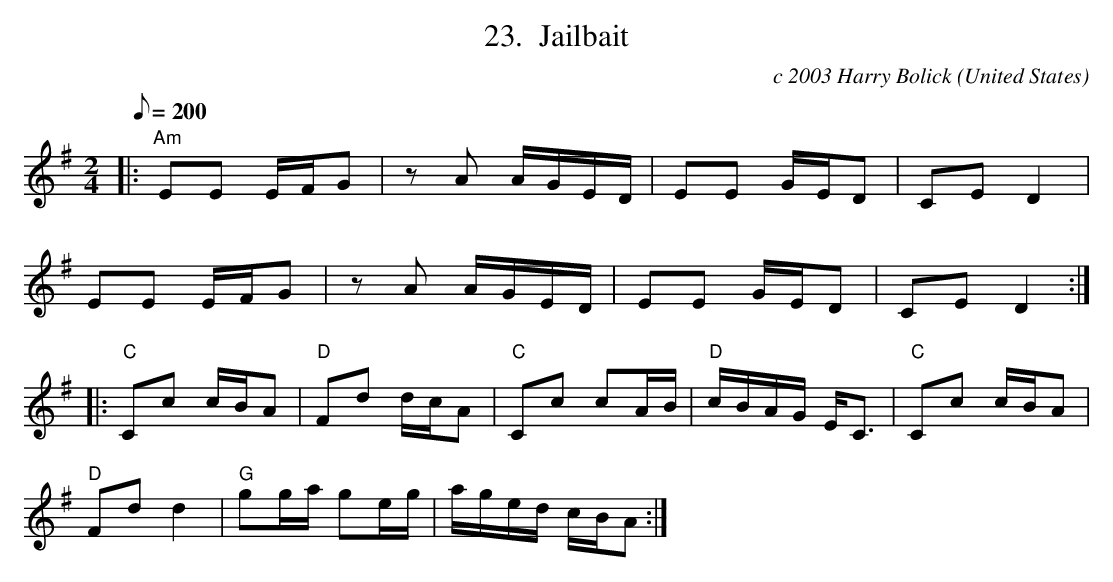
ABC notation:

X:1
T:23.  Jailbait
C:c 2003 Harry Bolick
O:United States
M:2/4
L:1/8
Q:200
K:ADor
 |: "Am"  EE E/2F/2G |zA A/2G/2E/2D/2| EE G/2E/2D | CE D2|
EE E/2F/2G |zA A/2G/2E/2D/2| EE G/2E/2D | CE D2:|
|:"C" Cc c/2B/2A |"D" Fd d/2c/2A | "C" Cc cA/2B/2 |"D" c/2B/2A/2G/2 E<C | "C" Cc c/2B/2A |
"D" Fd d2 |"G" gg/2a/2 ge/2g/2 | a/2g/2e/2d/2 c/2B/2A:|
